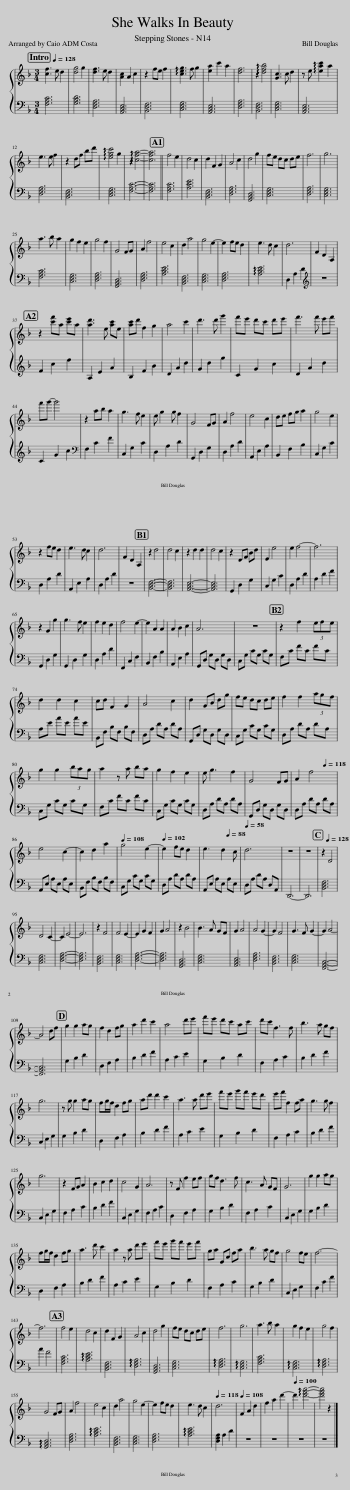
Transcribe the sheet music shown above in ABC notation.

X:1
%%score { 1 | 2 }
L:1/8
Q:1/4=128
M:3/4
I:linebreak $
K:F
V:1 treble
V:2 bass
V:1
 [cf]3 e d2 | [dg]4 g2 | [df]3 e d2 | [Ac]2 A2 c2 | z2 fe f2 | %5
 !arpeggio![ceg]3 f g2 | [ea]2 c'2 a2 | [df]6 | z2 !arpeggio![dfb]4 | [Gc]3 c d2 | %10
 z e !arpeggio![eac']2 a2 |$ e3 e f2 | z2 df bd' | !arpeggio![egc']4 g2 | z2 !arpeggio![cfa]4- | %15
 [cfa]6 || f4 e2 | d4 c2 | d2 F2 G2 | A4 c2 | %20
 d4 g2 | fe dc de | f6 | g6 |$ a3 b a2 | %25
 g2 f2 e2 | g4 f2 | G4 FG | A2 f4 | e4 c2 | %30
 d2 a4 | g4 e2- | e2 fe d2 | e3 d c2 | d6 | %35
 F2 D2 A,2 |$ z2 [c'f']a [c'e']a | [ad']3 e [ac']e | [ac']d' f2 g2 | a4 c'2 | %40
 d'3 d' g'2 | f'e' d'c' d'e' | f'3 f' e'f' |$ f'g'- g'4 | z2 ab a2 | %45
 g3 f e2 | e g2 g f2 | G4 FG | A2 f4 | e4 c2 | %50
 de fg a2 | g4 e2 |$ z2 fe d2 | e3 d c2 | d6 | %55
 F2 D2 A,2 | z2 d4 | d4 c2 | z2 d2 d2 | d4 c2 | %60
 z2 DF Bd | E2 e4 | e2 f4- | f6 |$ z2 G2 g2 | %65
 g3 f e2 | f2 e2 d2 | f4 e2- | e2 A2 A2 | A2 B2 c2 | %70
 A6 | z6 | z2 f2 (3efe |$ d2 d2 c2 | cd F2 G2 | %75
 A4 c2 | d2 GB dg | fe dc de | f2 f2 (3agf |$ g2 g2 (3bag | %80
 a2 z a ba | g2 f2 e2 | e g3 f2 | G4 FG | A2 f4[Q:1/4=118] |$ %85
 e4 c2- | c2 d2 a2 |[Q:1/4=108] g4 e2- |[Q:1/4=102] e2 fe d2 | e3 d2 c[Q:1/4=88] | %90
[Q:1/4=58] d6 | z6 | z6 |[Q:1/4=128] z2 D4 |$ D4 C2- | %95
 C2 E4- | E6 | z2 F4 | F4 E2- | E2 G2 F2 | %100
 G2 A4 | z2 B4 | B3 A GF | G2 A4 | A4 G2- | %105
 G2 F4 | G3 F G2- | G2 A4- |$ A4 df | g2 g2 ag | %110
 f2 d2 fg | a2 d'2 c'2 | a4 d'e' | f'e' d'c' ac' | d'c' f3 f | %115
 b3 a gf |$ g6 | z g g2 ag | fg/f/ d2 fg | ad' d'2 c'2 | %120
 a3 a d'e' | f'e' g'f' e'd' | e'f' f2 fa | g3 g f2 |$ g6 | %125
 z2 FG A2 | B2 c2 d2 | c4 G2 | A6 | z F f2 ef | %130
 gf d3 f | c3 A GF | G6 | g2 g2 ag |$ fg/f/ d2 fg | %135
 a3 d' c'2 | a2 z a d'e' | f'e' g'f' e'f' | ga Gc fa | b3 a gf | %140
 g4 fe | f6- |$ f6 | f4 e2 | d4 c2 | %145
 d2 F2 G2 | A4 c2 | d4 g2 | fe dc de | f6 | %150
 g6 | a3 b a2 | g2 f2 e2 | g4 f2 |$ G4 FG | %155
 A2 f4 | e4 c2 | d2 a4 | g4 e2- | e2 fe d2 | %160
 e3 d c2 |[Q:1/4=118] d6 |[Q:1/4=108] F2 A2 d2 | f2 a2 d'2- |[Q:1/4=100] d'2 !arpeggio![d'f'a']4- | %165
 [d'f'a']4 z2 |] %166
V:2
 [F,A,C]6 | [G,B,D]6 | [D,F,A,]6 | [A,,C,E,]6 | [B,,D,F,]6 | %5
 [C,E,G,]6 | [A,,C,E,]6 | [D,F,A,]6 | [B,,D,F,]6 | [C,E,G,]6 | %10
 [A,,C,E,]6 |$ [D,F,A,]6 | [B,,D,F,]6 | [C,E,G,]6 | [F,A,C]6- | %15
 [F,A,C]6 || [F,A,C]6 | [A,CE]6 | [B,,D,F,]6 | [D,F,A,]6 | %20
 [G,,B,,D,]6 | [C,E,G,]6 | [D,F,A,]6 | [C,E,G,]6 |$ [F,A,C]6 | %25
 [C,E,G,]6 | [D,F,A,]6 | [G,,B,,D,]6 | [D,F,A,]6 | [A,CE]6 | %30
 [B,,D,F,]6 | [C,E,G,]6 | [D,F,A,]6 | !arpeggio![A,CE]6 | D,2 A,2 D2 | %35
[K:treble] z6 |$ F2 c2 f2 | A,2 E2 A2 | B,2 F2 B2 | D2 A2 d2 | %40
 G2 d2 g2 | C2 G2 c2 | D2 A2 d2 |$ C2 G2 c2 |[K:bass] F,2 C2 F2 | %45
 C,2 G,2 C2 | D,2 A,2 D2 | G,,2 D,2 G,2 | D,2 A,2 D2 | A,,2 E,2 A,2 | %50
 B,,2 F,2 B,2 | C,2 G,2 C2 |$ D,2 A,2 D2 | A,,2 E,2 A,2 | D,2 A,2 D2 | %55
 z6 | [B,,D,F,]6- | [B,,D,F,]6 | [A,,C,E,]6- | [A,,C,E,]6 | %60
 G,,2 D,2 G,2 | C,2 G,2 C2 | D,2 A,2 D2 | A,2 D2 F2 |$ G,,2 D,2 G,2 | %65
 G,,2 D,2 G,2 | D,2 A,2 D2 | F,,2 C,2 F,2 | B,,2 F,2 B,2 | A,,2 E,2 A,2 | %70
 G,,D, G,D, G,D, | C,G, CG, CG, | F,C FC FC |$ A,E AE AE | B,,F, B,F, B,F, | %75
 D,A, DA, DA, | G,,D, G,D, G,D, | C,G, CG, CG, | D,A, DA, DA, |$ C,G, CG, CG, | %80
 F,C FC FC | C,G, CG, CG, | D,A, DA, DA, | G,,D, G,D, G,D, | D,A, DA, DA, |$ %85
 A,,E, A,E, A,E, | B,,F, B,F, B,F, | C,G, CG, CG, | D,A, DA, DA, | A,,E, A,E, A,E, | %90
 D,A, DA, D,A,, | D,,6- | D,,6 | [B,,D,F,]6 |$ [C,E,G,]6 | %95
 [D,F,A,]6- | [D,F,A,]6 | [B,,D,F,]6 | [C,E,G,]6 | [D,F,A,]6- | %100
 [D,F,A,]6 | [G,,B,,D,]6 | [C,E,G,]6 | [A,,C,E,]6 | [D,F,A,]6 | %105
 [B,,D,F,]6 | [C,E,G,]6 | [F,,A,,C,]6- |$ [F,,A,,C,]6 | G,2 B,2 D2 | %110
 D,2 F,2 A,2 | B,2 D2 F2 | A,2 C2 E2 | G,2 B,2 D2 | F,2 A,2 C2 | %115
 B,2 D2 F2 |$ C,2 E,2 G,2 | G,2 B,2 D2 | D,2 F,2 A,2 | B,2 D2 F2 | %120
 A,2 C2 E2 | G,2 B,2 D2 | F,2 A,2 C2 | B,2 D2 F2 |$ C,2 E,2 G,2 | %125
 F,2 A,2 C2 | B,2 D2 F2 | C,2 E,2 G,2 | F,2 A,2 C2 | D,2 F,2 A,2 | %130
 G,2 B,2 D2 | F,2 A,2 C2 | C,2 E,2 G,2 | G,2 B,2 D2 |$ D,2 F,2 A,2 | %135
 B,2 D2 F2 | A,2 C2 E2 | G,2 B,2 D2 | F,2 A,2 C2 | G,2 B,2 D2 | %140
 C,2 E,2 G,2 | F,2 C2 F2 |$ A2 F4 | [F,A,C]6 | !arpeggio![A,CE]6 | %145
 [B,,D,F,]6 | !arpeggio![D,F,A,]6 | [G,,B,,D,]6 | [C,E,G,]6 | !arpeggio![D,F,A,]6 | %150
 !arpeggio![C,E,G,]6 | [F,A,C]6 | !arpeggio![C,E,G,]6 | !arpeggio![D,F,A,]6 |$ !arpeggio![G,,B,,D,]6 | %155
 [D,F,A,]6 | !arpeggio![A,CE]6 | [B,,D,F,]6 | [C,E,G,]6 | [D,F,A,]6 | %160
 !arpeggio![A,CE]6 | [D,F,A,]2 A,2 D2 | z6 | z6 | z6 | %165
 z6 |] %166
